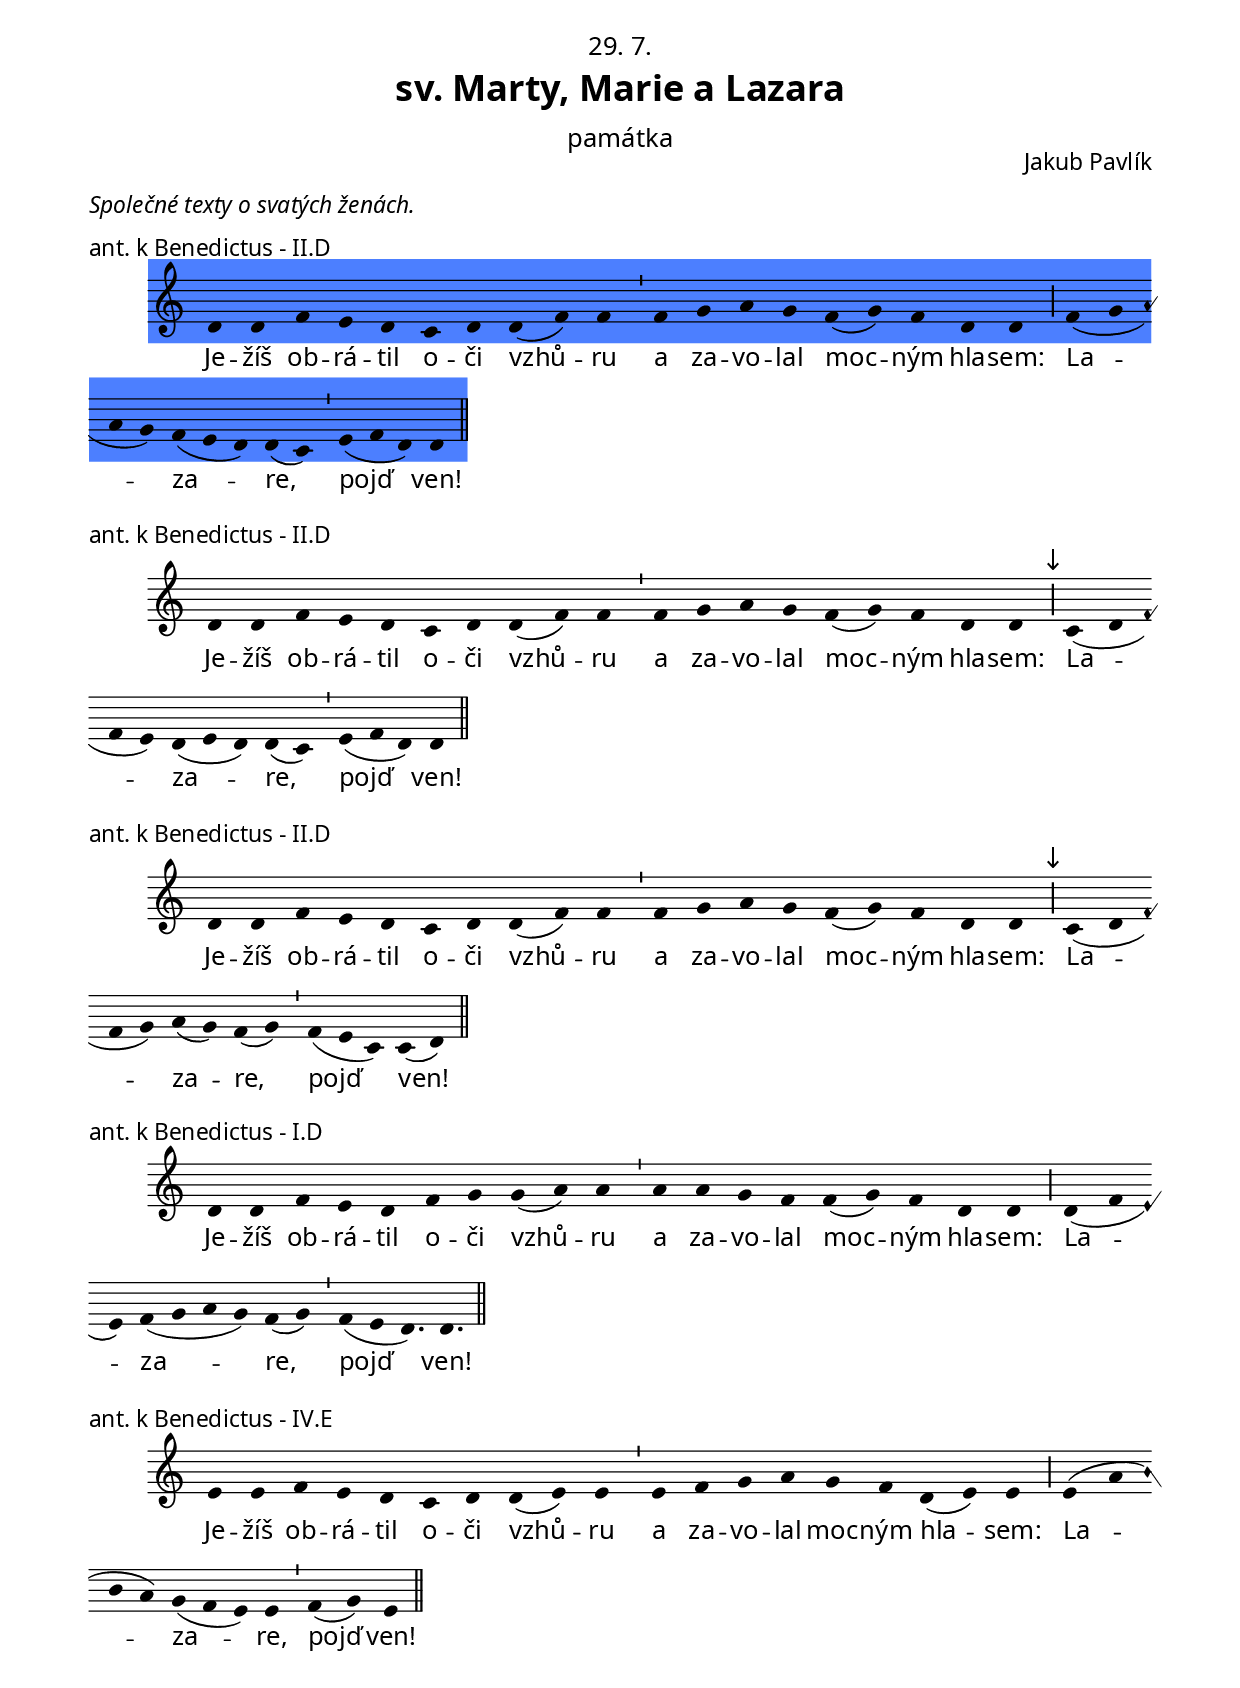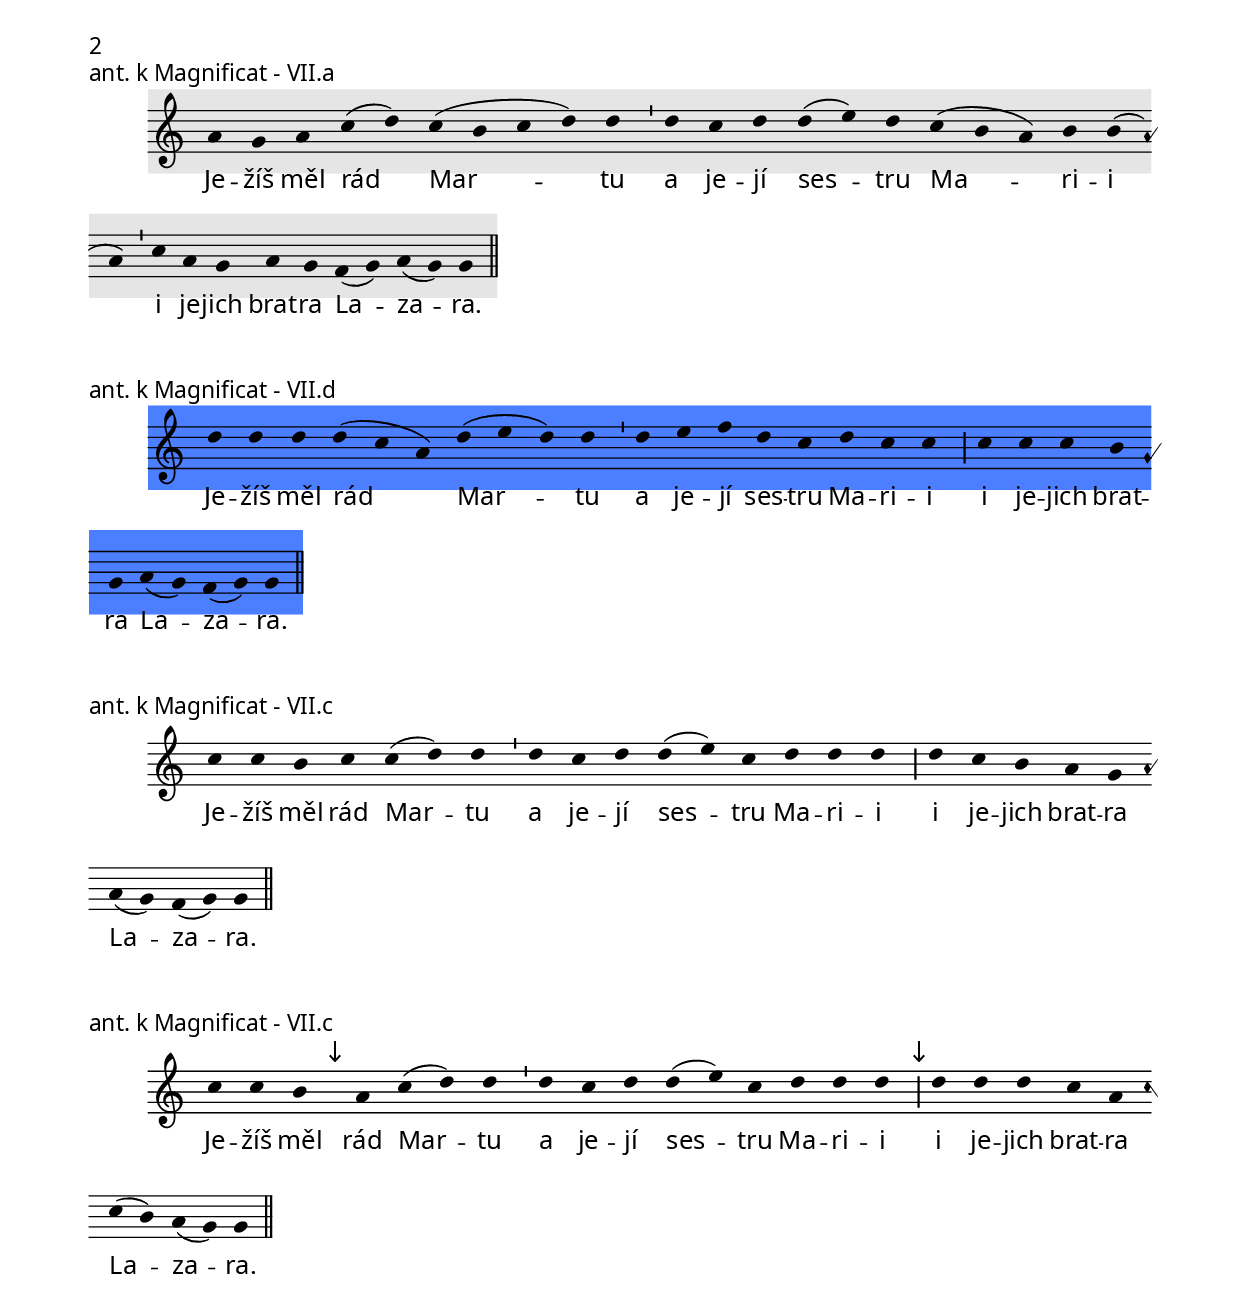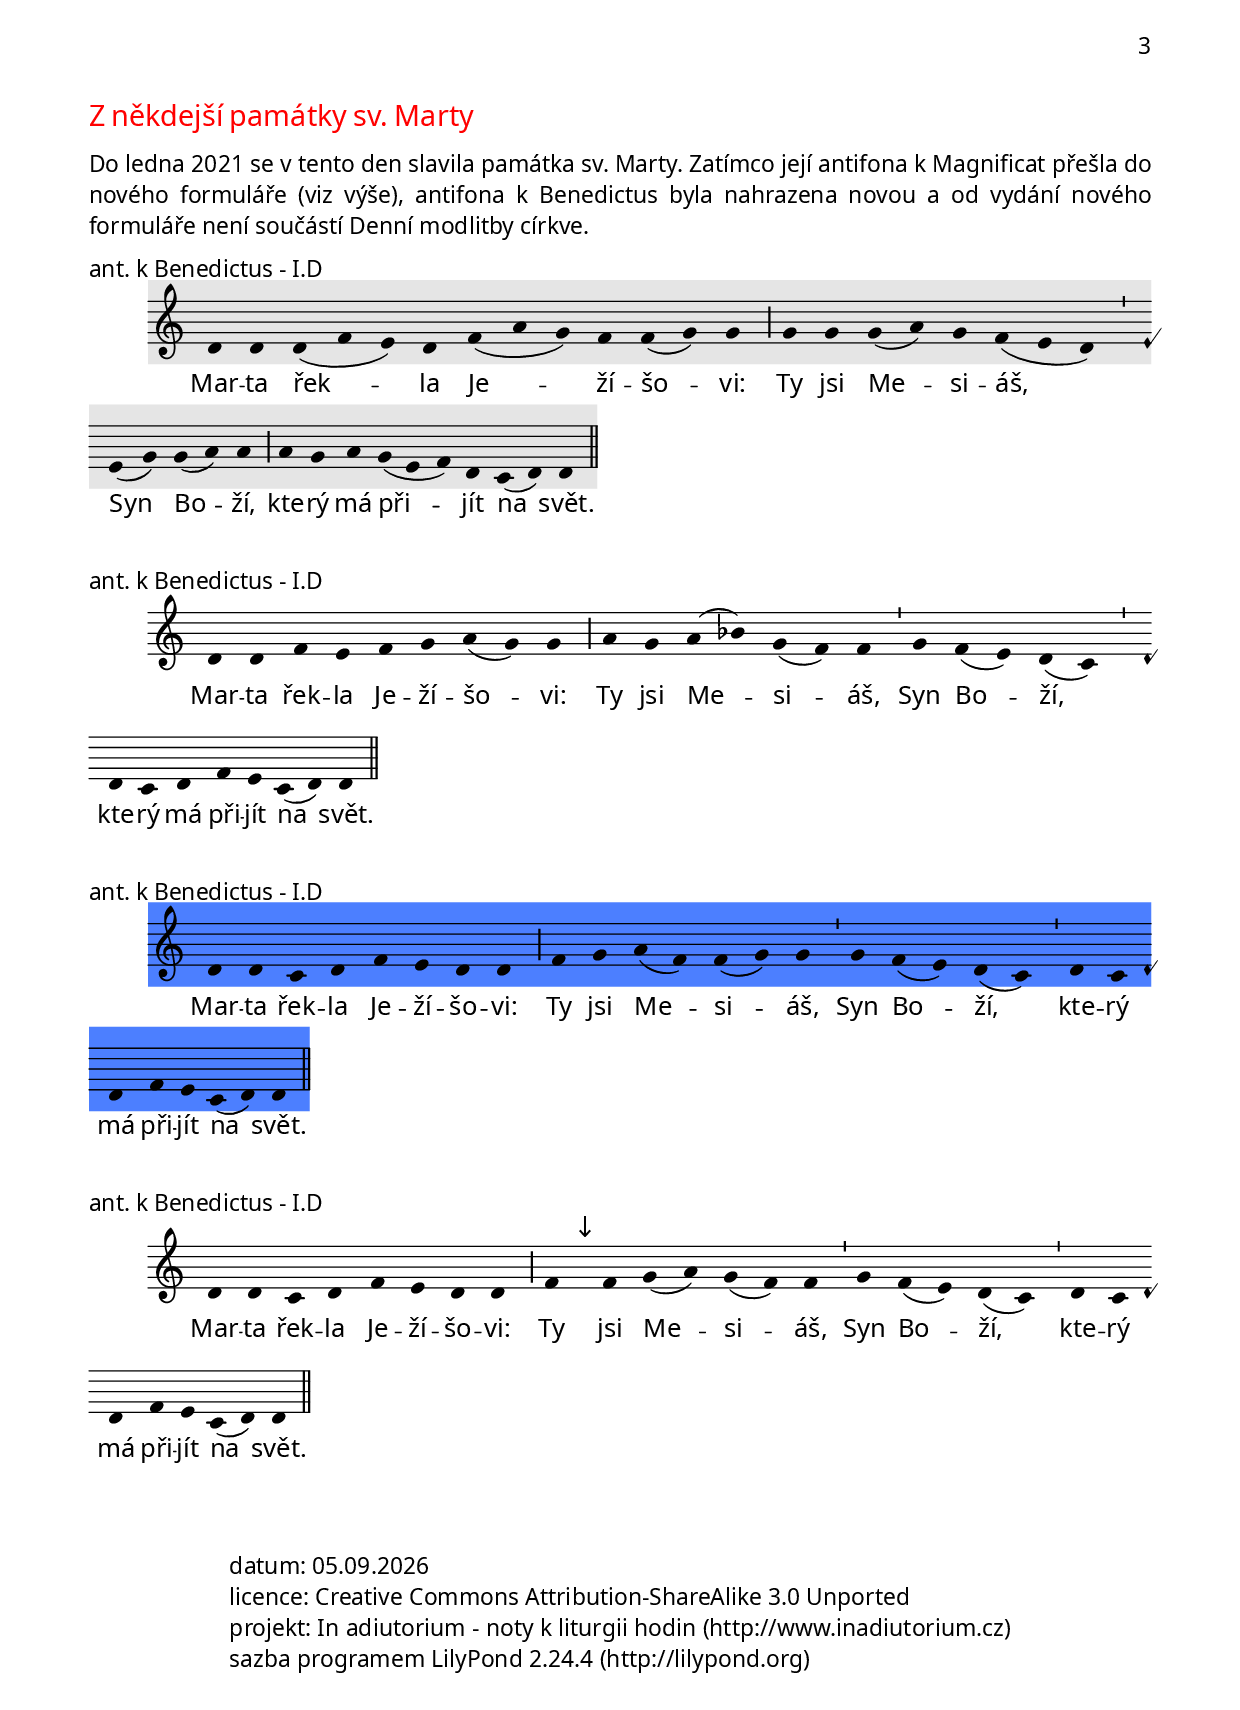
\version "2.15.40"

\include "../spolecne.ly"
\include "../dilyresponsorii.ly"

\header {
  title = \markup\titleSvatek
            "sv. Marty, Marie a Lazara"
            památka
            "29. 7."
  composer = "Jakub Pavlík"
}

\markup\communia #'(#:zena)

\score {
  \relative c' {
    \zvyraznovacModry
    \choralniRezim
    d4 d f e d c d d( f) f \barMin
    f g a g f( g) f d d \barMaior
    f( g a g) f( e d) d( c) \barMin
    e( f d) d \barFinalis
  }
  \addlyrics {
    Je -- žíš ob -- rá -- til o -- či vzhů -- ru
    a za -- vo -- lal moc -- ným hla -- sem:
    La -- za -- re,
    pojď ven!
  }
  \header {
    quid = "ant. k Benedictus"
    modus = "II"
    differentia = "D"
    psalmus = ""
    id = "aben"
    piece = \markup {\sestavTitulekBezZalmu}
  }
}

\score {
  \relative c' {
    \choralniRezim
    d4 d f e d c d d( f) f \barMin
    f g a g f( g) f d d \barMaior
    \mark\sipka c( d f e) d( e d) d( c) \barMin
    e( f d) d \barFinalis
  }
  \addlyrics {
    Je -- žíš ob -- rá -- til o -- či vzhů -- ru
    a za -- vo -- lal moc -- ným hla -- sem:
    La -- za -- re,
    pojď ven!
  }
  \header {
    quid = "ant. k Benedictus"
    modus = "II"
    differentia = "D"
    psalmus = ""
    id = "aben"
    piece = \markup {\sestavTitulekBezZalmu}
  }
}

\score {
  \relative c' {
    \choralniRezim
    d4 d f e d c d d( f) f \barMin
    f g a g f( g) f d d \barMaior
    \mark\sipka c( d f g) a( g) f( g) \barMin
    f( e c) c( d) \barFinalis
  }
  \addlyrics {
    Je -- žíš ob -- rá -- til o -- či vzhů -- ru
    a za -- vo -- lal moc -- ným hla -- sem:
    La -- za -- re,
    pojď ven!
  }
  \header {
    quid = "ant. k Benedictus"
    modus = "II"
    differentia = "D"
    psalmus = ""
    id = "aben"
    piece = \markup {\sestavTitulekBezZalmu}
  }
}

\score {
  \relative c' {
    \choralniRezim
    d4 d f e d f g g( a) a \barMin
    a a g f f( g) f d d \barMaior
    d( f e) f( g a g) f( g) \barMin
    f( e d4.) d \barFinalis
  }
  \addlyrics {
    Je -- žíš ob -- rá -- til o -- či vzhů -- ru
    a za -- vo -- lal moc -- ným hla -- sem:
    La -- za -- re,
    pojď ven!
  }
  \header {
    quid = "ant. k Benedictus"
    modus = "I"
    differentia = "D"
    psalmus = ""
    id = "aben"
    piece = \markup {\sestavTitulekBezZalmu}
  }
}

\score {
  \relative c' {
    \choralniRezim
    e4 e f e d c d d( e) e \barMin
    e f g a g f d( e) e \barMaior
    e( a b a) g( f e) e \barMin
    f( g) e \barFinalis
  }
  \addlyrics {
    Je -- žíš ob -- rá -- til o -- či vzhů -- ru
    a za -- vo -- lal moc -- ným hla -- sem:
    La -- za -- re,
    pojď ven!
  }
  \header {
    quid = "ant. k Benedictus"
    modus = "IV"
    differentia = "E"
    psalmus = ""
    id = "aben"
    piece = \markup {\sestavTitulekBezZalmu}
  }
}

\pageBreak

\score {
  \relative c'' {
    \zvyraznovacSedy
    \choralniRezim
    a4 g a c( d) c( b c d) d \barMin
    d c d d( e) d c( b a) b b( a) \barMin
    c a g a g f( g) a( g) g \barFinalis
  }
  \addlyrics {
    Je -- žíš měl rád Mar -- tu
    a je -- jí ses -- tru Ma -- ri -- i
    i je -- jich brat -- ra La -- za -- ra.
  }
  \header {
    quid = "ant. k Magnificat"
    modus = "VII"
    differentia = "a"
    psalmus = ""
    placet = "_i_ v poslední části je nevhodně zvýrazněné"
    id = "amag"
    piece = \markup {\sestavTitulekBezZalmu}
  }
}

\score {
  \relative c'' {
    \zvyraznovacModry
    \choralniRezim
    d4 d d d( c a) d( e d) d \barMin
    d e f d c d c c \barMaior
    c c c b g a( g) f( g) g \barFinalis
  }
  \addlyrics {
    Je -- žíš měl rád Mar -- tu
    a je -- jí ses -- tru Ma -- ri -- i
    i je -- jich brat -- ra La -- za -- ra.
  }
  \header {
    quid = "ant. k Magnificat"
    modus = "VII"
    differentia = "d"
    psalmus = ""
    id = "amag"
    piece = \markup {\sestavTitulekBezZalmu}
  }
}

\score {
  \relative c'' {
    \choralniRezim
    c4 c b c c( d) d \barMin
    d c d d( e) c d d d \barMaior
    d c b a g a( g) f( g) g \barFinalis
  }
  \addlyrics {
    Je -- žíš měl rád Mar -- tu
    a je -- jí ses -- tru Ma -- ri -- i
    i je -- jich brat -- ra La -- za -- ra.
  }
  \header {
    quid = "ant. k Magnificat"
    modus = "VII"
    differentia = "c"
    psalmus = ""
    id = "amag"
    piece = \markup {\sestavTitulekBezZalmu}
  }
}

\score {
  \relative c'' {
    \choralniRezim
    c4 c b \mark\sipka a c( d) d \barMin
    d c d d( e) c d d d \barMaior
    \mark\sipka d d d c a c( b) a( g) g \barFinalis
  }
  \addlyrics {
    Je -- žíš měl rád Mar -- tu
    a je -- jí ses -- tru Ma -- ri -- i
    i je -- jich brat -- ra La -- za -- ra.
  }
  \header {
    quid = "ant. k Magnificat"
    modus = "VII"
    differentia = "c"
    psalmus = ""
    id = "amag"
    piece = \markup {\sestavTitulekBezZalmu}
  }
}

\pageBreak

\markup\nadpisDen{Z někdejší památky sv. Marty}
\markup\justify{
  Do ledna 2021 se v tento den slavila památka sv. Marty.
  Zatímco její antifona k Magnificat přešla do nového formuláře (viz výše),
  antifona k Benedictus byla nahrazena novou
  a od vydání nového formuláře není součástí Denní modlitby církve.
}

\score {
  \relative c' {
    \zvyraznovacSedy
    \choralniRezim
    d4 d d( f e) d f( a g) f f( g) g \barMaior
    g g g( a) g f( e d) \barMin e( g) g( a) a \barMaior
    a g a g( e f) d c( d) d \barFinalis
  }
  \addlyrics {
    Mar -- ta řek -- la Je -- ží -- šo -- vi:
    Ty jsi Me -- si -- áš, Syn Bo -- ží,
    kte -- rý má při -- jít na svět.
  }
  \header {
    quid = "ant. k Benedictus"
    modus = "I"
    differentia = "D"
    psalmus = ""
    id = "marta-aben"
    piece = \markup {\sestavTitulekBezZalmu}
  }
}

\score {
  \relative c' {
    \choralniRezim
    d4 d f e f g a( g) g \barMaior
    a g a( bes) g( f) f \barMin
    g f( e) d( c) \barMin
    d c d f e c( d) d \barFinalis
  }
  \addlyrics {
    Mar -- ta řek -- la Je -- ží -- šo -- vi:
    Ty jsi Me -- si -- áš,
    Syn Bo -- ží,
    kte -- rý má při -- jít na svět.
  }
  \header {
    quid = "ant. k Benedictus"
    modus = "I"
    differentia = "D"
    psalmus = ""
    id = "marta-aben"
    piece = \markup {\sestavTitulekBezZalmu}
  }
}

\score {
  \relative c' {
    \zvyraznovacModry
    \choralniRezim
    d4 d c d f e d d \barMaior
    f g a( f) f( g) g \barMin
    g f( e) d( c) \barMin
    d c d f e c( d) d \barFinalis
  }
  \addlyrics {
    Mar -- ta řek -- la Je -- ží -- šo -- vi:
    Ty jsi Me -- si -- áš,
    Syn Bo -- ží,
    kte -- rý má při -- jít na svět.
  }
  \header {
    quid = "ant. k Benedictus"
    modus = "I"
    differentia = "D"
    psalmus = ""
    id = "marta-aben"
    piece = \markup {\sestavTitulekBezZalmu}
  }
}

\score {
  \relative c' {
    \choralniRezim
    d4 d c d f e d d \barMaior
    f \mark\sipka f g( a) g( f) f \barMin
    g f( e) d( c) \barMin
    d c d f e c( d) d \barFinalis
  }
  \addlyrics {
    Mar -- ta řek -- la Je -- ží -- šo -- vi:
    Ty jsi Me -- si -- áš,
    Syn Bo -- ží,
    kte -- rý má při -- jít na svět.
  }
  \header {
    quid = "ant. k Benedictus"
    modus = "I"
    differentia = "D"
    psalmus = ""
    id = "marta-aben"
    piece = \markup {\sestavTitulekBezZalmu}
  }
}
